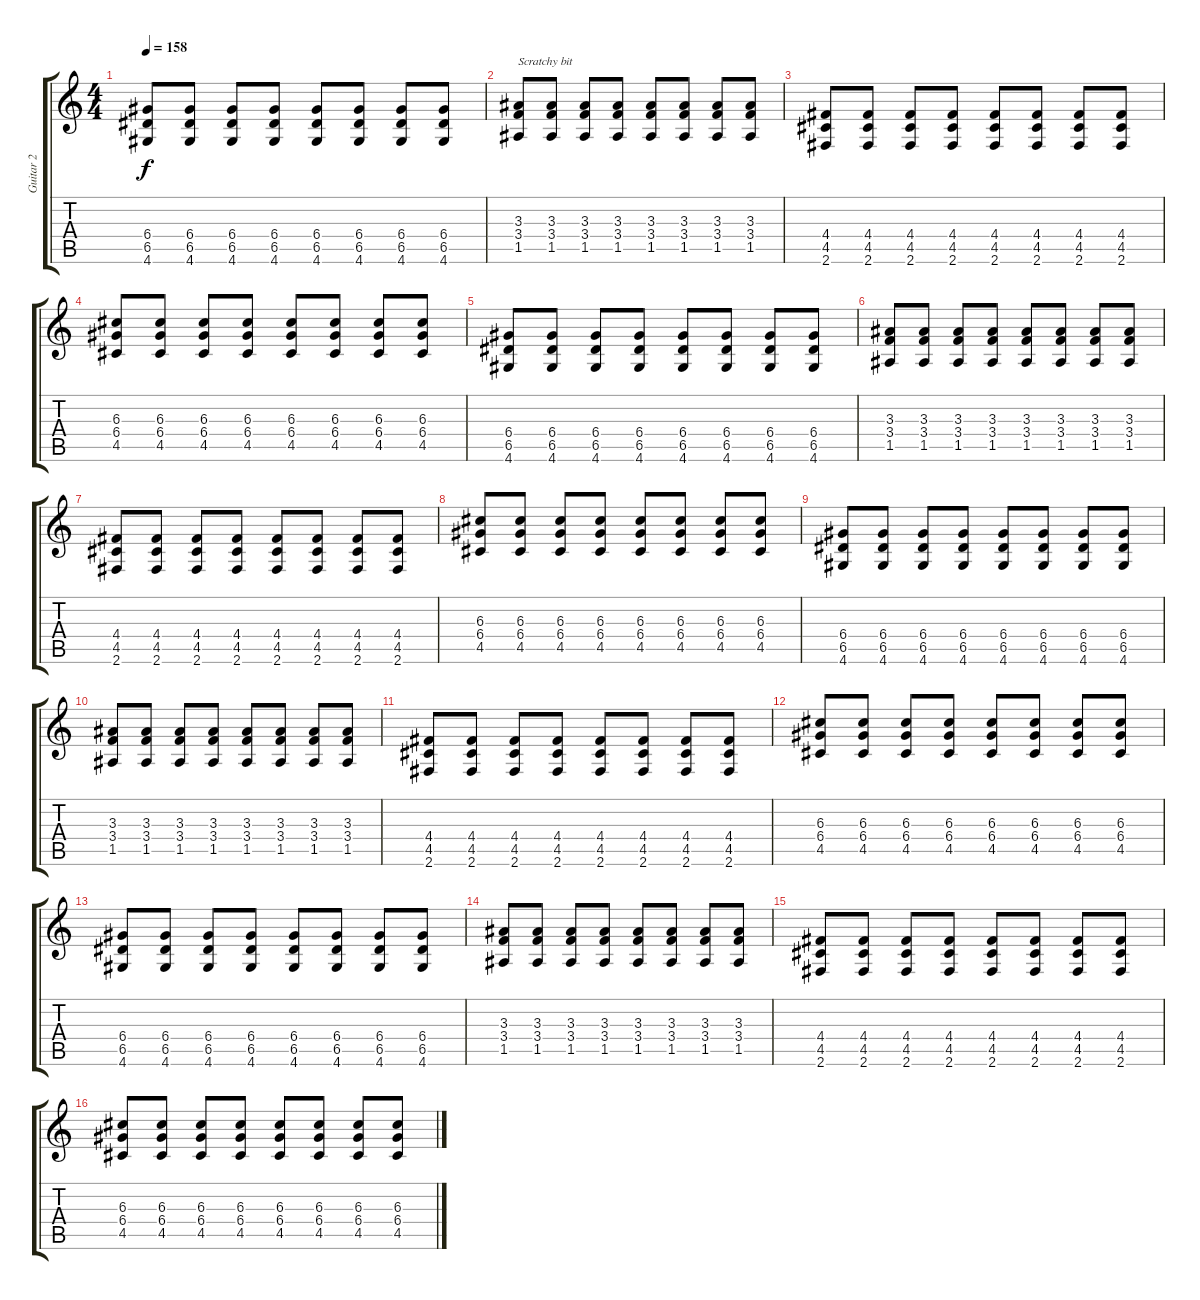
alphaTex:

\track ("Guitar 2" "Guitar 2") {instrument distortionguitar}
\staff {score tabs}
\tuning (E4 B3 G3 D3 A2 E2) {hide}
\ts (4 4)
\tempo 158
\clef g2
\ks c
(6.4 6.5 4.6).8{dy f} (6.4 6.5 4.6).8 (6.4 6.5 4.6).8 (6.4 6.5 4.6).8 (6.4 6.5 4.6).8 (6.4 6.5 4.6).8 (6.4 6.5 4.6).8 (6.4 6.5 4.6).8 |
(3.3 3.4 1.5).8{txt "Scratchy bit"} (3.3 3.4 1.5).8 (3.3 3.4 1.5).8 (3.3 3.4 1.5).8 (3.3 3.4 1.5).8 (3.3 3.4 1.5).8 (3.3 3.4 1.5).8 (3.3 3.4 1.5).8 |
(4.4 4.5 2.6).8 (4.4 4.5 2.6).8 (4.4 4.5 2.6).8 (4.4 4.5 2.6).8 (4.4 4.5 2.6).8 (4.4 4.5 2.6).8 (4.4 4.5 2.6).8 (4.4 4.5 2.6).8 |
(6.3 6.4 4.5).8 (6.3 6.4 4.5).8 (6.3 6.4 4.5).8 (6.3 6.4 4.5).8 (6.3 6.4 4.5).8 (6.3 6.4 4.5).8 (6.3 6.4 4.5).8 (6.3 6.4 4.5).8 |
(6.4 6.5 4.6).8 (6.4 6.5 4.6).8 (6.4 6.5 4.6).8 (6.4 6.5 4.6).8 (6.4 6.5 4.6).8 (6.4 6.5 4.6).8 (6.4 6.5 4.6).8 (6.4 6.5 4.6).8 |
(3.3 3.4 1.5).8 (3.3 3.4 1.5).8 (3.3 3.4 1.5).8 (3.3 3.4 1.5).8 (3.3 3.4 1.5).8 (3.3 3.4 1.5).8 (3.3 3.4 1.5).8 (3.3 3.4 1.5).8 |
(4.4 4.5 2.6).8 (4.4 4.5 2.6).8 (4.4 4.5 2.6).8 (4.4 4.5 2.6).8 (4.4 4.5 2.6).8 (4.4 4.5 2.6).8 (4.4 4.5 2.6).8 (4.4 4.5 2.6).8 |
(6.3 6.4 4.5).8 (6.3 6.4 4.5).8 (6.3 6.4 4.5).8 (6.3 6.4 4.5).8 (6.3 6.4 4.5).8 (6.3 6.4 4.5).8 (6.3 6.4 4.5).8 (6.3 6.4 4.5).8 |
(6.4 6.5 4.6).8 (6.4 6.5 4.6).8 (6.4 6.5 4.6).8 (6.4 6.5 4.6).8 (6.4 6.5 4.6).8 (6.4 6.5 4.6).8 (6.4 6.5 4.6).8 (6.4 6.5 4.6).8 |
(3.3 3.4 1.5).8 (3.3 3.4 1.5).8 (3.3 3.4 1.5).8 (3.3 3.4 1.5).8 (3.3 3.4 1.5).8 (3.3 3.4 1.5).8 (3.3 3.4 1.5).8 (3.3 3.4 1.5).8 |
(4.4 4.5 2.6).8 (4.4 4.5 2.6).8 (4.4 4.5 2.6).8 (4.4 4.5 2.6).8 (4.4 4.5 2.6).8 (4.4 4.5 2.6).8 (4.4 4.5 2.6).8 (4.4 4.5 2.6).8 |
(6.3 6.4 4.5).8 (6.3 6.4 4.5).8 (6.3 6.4 4.5).8 (6.3 6.4 4.5).8 (6.3 6.4 4.5).8 (6.3 6.4 4.5).8 (6.3 6.4 4.5).8 (6.3 6.4 4.5).8 |
(6.4 6.5 4.6).8 (6.4 6.5 4.6).8 (6.4 6.5 4.6).8 (6.4 6.5 4.6).8 (6.4 6.5 4.6).8 (6.4 6.5 4.6).8 (6.4 6.5 4.6).8 (6.4 6.5 4.6).8 |
(3.3 3.4 1.5).8 (3.3 3.4 1.5).8 (3.3 3.4 1.5).8 (3.3 3.4 1.5).8 (3.3 3.4 1.5).8 (3.3 3.4 1.5).8 (3.3 3.4 1.5).8 (3.3 3.4 1.5).8 |
(4.4 4.5 2.6).8 (4.4 4.5 2.6).8 (4.4 4.5 2.6).8 (4.4 4.5 2.6).8 (4.4 4.5 2.6).8 (4.4 4.5 2.6).8 (4.4 4.5 2.6).8 (4.4 4.5 2.6).8 |
(6.3 6.4 4.5).8 (6.3 6.4 4.5).8 (6.3 6.4 4.5).8 (6.3 6.4 4.5).8 (6.3 6.4 4.5).8 (6.3 6.4 4.5).8 (6.3 6.4 4.5).8 (6.3 6.4 4.5).8
